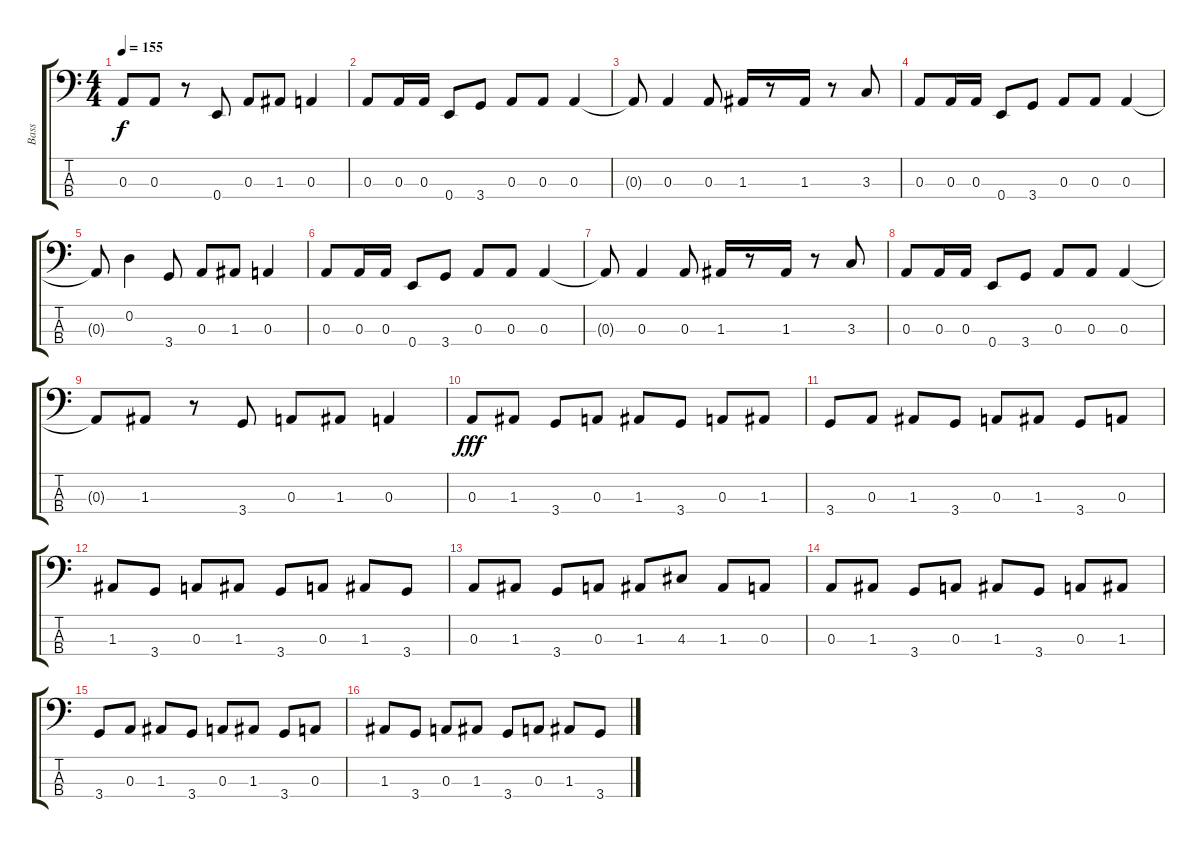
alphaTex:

\track ("Bass" "Bass") {instrument electricbasspick}
\staff {score tabs}
\tuning (G2 D2 A1 E1) {hide}
\ts (4 4)
\tempo 155
\clef f4
\ks c
0.3{t}.8{dy f} 0.3.8 r.8 0.4.8 0.3.8 1.3.8 0.3.4 |
0.3.8 0.3.16 0.3.16 0.4.8 3.4.8 0.3.8 0.3.8 0.3.4 |
0.3{t}.8 0.3.4 0.3.8 1.3.16 r.8 1.3.16 r.8 3.3.8 |
0.3.8 0.3.16 0.3.16 0.4.8 3.4.8 0.3.8 0.3.8 0.3.4 |
0.3{t}.8 0.2.4 3.4.8 0.3.8 1.3.8 0.3.4 |
0.3.8 0.3.16 0.3.16 0.4.8 3.4.8 0.3.8 0.3.8 0.3.4 |
0.3{t}.8 0.3.4 0.3.8 1.3.16 r.8 1.3.16 r.8 3.3.8 |
0.3.8 0.3.16 0.3.16 0.4.8 3.4.8 0.3.8 0.3.8 0.3.4 |
0.3{t}.8 1.3.8 r.8 3.4.8 0.3.8 1.3.8 0.3.4 |
0.3.8{dy fff} 1.3.8 3.4.8 0.3.8 1.3.8 3.4.8 0.3.8 1.3.8 |
3.4.8 0.3.8 1.3.8 3.4.8 0.3.8 1.3.8 3.4.8 0.3.8 |
1.3.8 3.4.8 0.3.8 1.3.8 3.4.8 0.3.8 1.3.8 3.4.8 |
0.3.8 1.3.8 3.4.8 0.3.8 1.3.8 4.3.8 1.3.8 0.3.8 |
0.3.8 1.3.8 3.4.8 0.3.8 1.3.8 3.4.8 0.3.8 1.3.8 |
3.4.8 0.3.8 1.3.8 3.4.8 0.3.8 1.3.8 3.4.8 0.3.8 |
1.3.8 3.4.8 0.3.8 1.3.8 3.4.8 0.3.8 1.3.8 3.4.8
